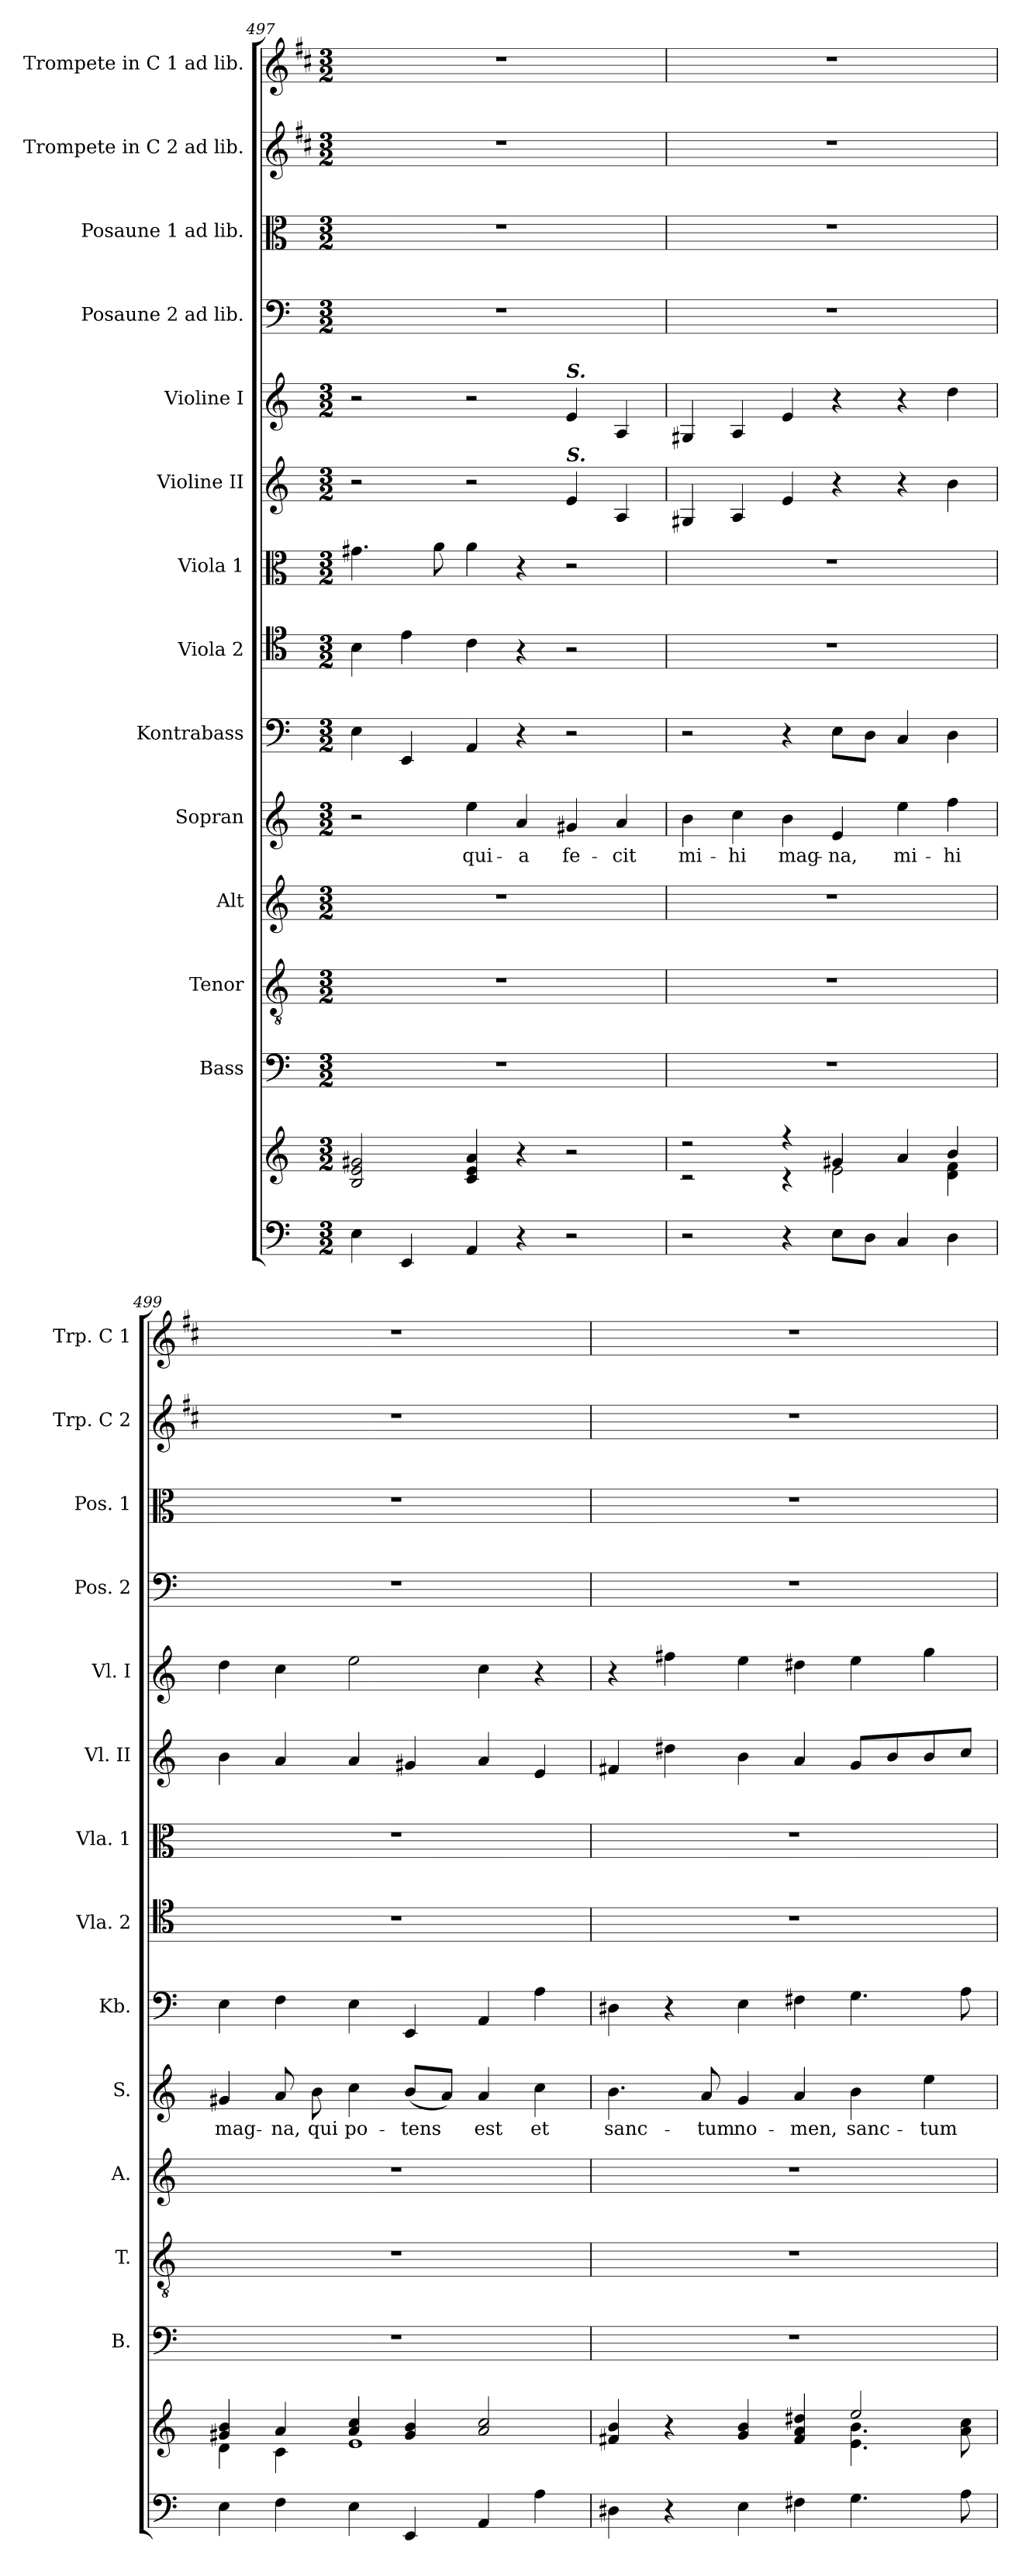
**kern	**kern	**kern	**kern	**kern	**kern	**text	**kern	**kern	**kern	**kern	**kern	**kern	**kern	**kern	**kern
*part14	*part14	*part13	*part12	*part11	*part10	*part10	*part9	*part8	*part7	*part6	*part5	*part4	*part3	*part2	*part1
*staff15	*staff14	*staff13	*staff12	*staff11	*staff10	*staff10	*staff9	*staff8	*staff7	*staff6	*staff5	*staff4	*staff3	*staff2	*staff1
*	*	*I"Bass	*I"Tenor	*I"Alt	*I"Sopran	*	*I"Kontrabass	*I"Viola 2	*I"Viola 1	*I"Violine II	*I"Violine I	*I"Posaune 2 ad lib.	*I"Posaune 1 ad lib.	*I"Trompete in C 2 ad lib.	*I"Trompete in C 1 ad lib.
*	*	*I'B.	*I'T.	*I'A.	*I'S.	*	*I'Kb.	*I'Vla. 2	*I'Vla. 1	*I'Vl. II	*I'Vl. I	*I'Pos. 2	*I'Pos. 1	*I'Trp. C 2	*I'Trp. C 1
*clefF4	*clefG2	*clefF4	*clefGv2	*clefG2	*clefG2	*	*clefF4	*clefC4	*clefC3	*clefG2	*clefG2	*clefF4	*clefC3	*clefG2	*clefG2
*	*	*	*	*	*	*	*ITrd7c12	*	*	*	*	*	*	*ITrd1c2	*ITrd1c2
*k[]	*k[]	*k[]	*k[]	*k[]	*k[]	*	*k[]	*k[]	*k[]	*k[]	*k[]	*k[]	*k[]	*k[]	*k[]
*C:	*C:	*C:	*C:	*C:	*C:	*	*C:	*C:	*C:	*C:	*C:	*C:	*C:	*C:	*C:
*M3/2	*M3/2	*M3/2	*M3/2	*M3/2	*M3/2	*	*M3/2	*M3/2	*M3/2	*M3/2	*M3/2	*M3/2	*M3/2	*M3/2	*M3/2
=497	=497	=497	=497	=497	=497	=497	=497	=497	=497	=497	=497	=497	=497	=497	=497
4E\	2B/ 2e/ 2g#X/	1.r	1.r	1.r	2r	.	4EE\	4B\	4.g#X\	2r	2r	1.r	1.r	1.r	1.r
4EE/	.	.	.	.	.	.	4EEE/	4e\	.	.	.	.	.	.	.
.	.	.	.	.	.	.	.	.	8a\	.	.	.	.	.	.
!	!	!	!	!	!	!LO:LY:b	!	!	!	!	!	!	!	!	!
4AA/	4c/ 4e/ 4a/	.	.	.	4ee\	qui-	4AAA/	4c\	4a\	2r	2r	.	.	.	.
!	!	!	!	!	!	!LO:LY:b	!	!	!	!	!	!	!	!	!
4r	4r	.	.	.	4a/	-a	4r	4r	4r	.	.	.	.	.	.
!	!	!	!	!	!	!	!	!	!	!	!LO:TX:a:Bi:t=S.	!	!	!	!
!	!	!	!	!	!	!	!	!	!	!LO:TX:a:Bi:t=S.	!	!	!	!	!
!	!	!	!	!	!	!LO:LY:b	!	!	!	!	!	!	!	!	!
2r	2r	.	.	.	4g#X/	fe-	2r	2r	2r	4e/	4e/	.	.	.	.
!	!	!	!	!	!	!LO:LY:b	!	!	!	!	!	!	!	!	!
.	.	.	.	.	4a/	-cit	.	.	.	4A/	4A/	.	.	.	.
!!LO:PB:g=z
=498	=498	=498	=498	=498	=498	=498	=498	=498	=498	=498	=498	=498	=498	=498	=498
*	*^	*	*	*	*	*	*	*	*	*	*	*	*	*	*
!	!	!	!	!	!	!	!LO:LY:b	!	!	!	!	!	!	!	!	!
2r	2r	2r	1.r	1.r	1.r	4b\	mi-	2r	1.r	1.r	4G#X/	4G#X/	1.r	1.r	1.r	1.r
!	!	!	!	!	!	!	!LO:LY:b	!	!	!	!	!	!	!	!	!
.	.	.	.	.	.	4cc\	-hi	.	.	.	4A/	4A/	.	.	.	.
!	!	!	!	!	!	!	!LO:LY:b	!	!	!	!	!	!	!	!	!
4r	4r	4r	.	.	.	4b\	mag-	4r	.	.	4e/	4e/	.	.	.	.
!	!	!	!	!	!	!	!LO:LY:b	!	!	!	!	!	!	!	!	!
8E\L	4g#X/	2e\	.	.	.	4e/	-na,	8EE\L	.	.	4r	4r	.	.	.	.
8D\J	.	.	.	.	.	.	.	8DD\J	.	.	.	.	.	.	.	.
!	!	!	!	!	!	!	!LO:LY:b	!	!	!	!	!	!	!	!	!
4C/	4a/	.	.	.	.	4ee\	mi-	4CC/	.	.	4r	4r	.	.	.	.
!	!	!	!	!	!	!	!LO:LY:b	!	!	!	!	!	!	!	!	!
4D\	4b/	4d\ 4f\	.	.	.	4ff\	-hi	4DD\	.	.	4b\	4dd\	.	.	.	.
=499	=499	=499	=499	=499	=499	=499	=499	=499	=499	=499	=499	=499	=499	=499	=499	=499
!	!	!	!	!	!	!	!LO:LY:b	!	!	!	!	!	!	!	!	!
4E\	4g#X/ 4b/	4d\	1.r	1.r	1.r	4g#X/	mag-	4EE\	1.r	1.r	4b\	4dd\	1.r	1.r	1.r	1.r
!	!	!	!	!	!	!	!LO:LY:b	!	!	!	!	!	!	!	!	!
4F\	4a/	4c\	.	.	.	8a/	-na,	4FF\	.	.	4a/	4cc\	.	.	.	.
!	!	!	!	!	!	!	!LO:LY:b	!	!	!	!	!	!	!	!	!
.	.	.	.	.	.	8b\	qui	.	.	.	.	.	.	.	.	.
!	!	!	!	!	!	!	!LO:LY:b	!	!	!	!	!	!	!	!	!
4E\	4a/ 4cc/	1e	.	.	.	4cc\	po-	4EE\	.	.	4a/	2ee\	.	.	.	.
!	!	!	!	!	!	!	!LO:LY:b	!	!	!	!	!	!	!	!	!
4EE/	4g#/ 4b/	.	.	.	.	(<8b/L	-tens	4EEE/	.	.	4g#X/	.	.	.	.	.
.	.	.	.	.	.	8a/J)	.	.	.	.	.	.	.	.	.	.
!	!	!	!	!	!	!	!LO:LY:b	!	!	!	!	!	!	!	!	!
4AA/	2a/ 2cc/	.	.	.	.	4a/	est	4AAA/	.	.	4a/	4cc\	.	.	.	.
!	!	!	!	!	!	!	!LO:LY:b	!	!	!	!	!	!	!	!	!
4A\	.	.	.	.	.	4cc\	et	4AA\	.	.	4e/	4r	.	.	.	.
=500	=500	=500	=500	=500	=500	=500	=500	=500	=500	=500	=500	=500	=500	=500	=500	=500
!	!	!	!	!	!	!	!LO:LY:b	!	!	!	!	!	!	!	!	!
4D#X\	4f#X/ 4b/	1ryy	1.r	1.r	1.r	4.b\	sanc-	4DD#X\	1.r	1.r	4f#X/	4r	1.r	1.r	1.r	1.r
4r	4r	.	.	.	.	.	.	4r	.	.	4dd#X\	4ff#X\	.	.	.	.
!	!	!	!	!	!	!	!LO:LY:b	!	!	!	!	!	!	!	!	!
.	.	.	.	.	.	8a/	-tum	.	.	.	.	.	.	.	.	.
!	!	!	!	!	!	!	!LO:LY:b	!	!	!	!	!	!	!	!	!
4E\	4g/ 4b/	.	.	.	.	4g/	no-	4EE\	.	.	4b\	4ee\	.	.	.	.
!	!	!	!	!	!	!	!LO:LY:b	!	!	!	!	!	!	!	!	!
4F#X\	4f#/ 4a/ 4dd#X/	.	.	.	.	4a/	-men,	4FF#X\	.	.	4a/	4dd#X\	.	.	.	.
!	!	!	!	!	!	!	!LO:LY:b	!	!	!	!	!	!	!	!	!
4.G\	2ee/	4.e\ 4.b\	.	.	.	4b\	sanc-	4.GG\	.	.	8g/L	4ee\	.	.	.	.
.	.	.	.	.	.	.	.	.	.	.	8b/	.	.	.	.	.
!	!	!	!	!	!	!	!LO:LY:b	!	!	!	!	!	!	!	!	!
.	.	.	.	.	.	4ee\	-tum	.	.	.	8b/	4gg\	.	.	.	.
8A\	.	8a\ 8cc\	.	.	.	.	.	8AA\	.	.	8cc/J	.	.	.	.	.
*	*v	*v	*	*	*	*	*	*	*	*	*	*	*	*	*	*
=	=	=	=	=	=	=	=	=	=	=	=	=	=	=	=
*-	*-	*-	*-	*-	*-	*-	*-	*-	*-	*-	*-	*-	*-	*-	*-
